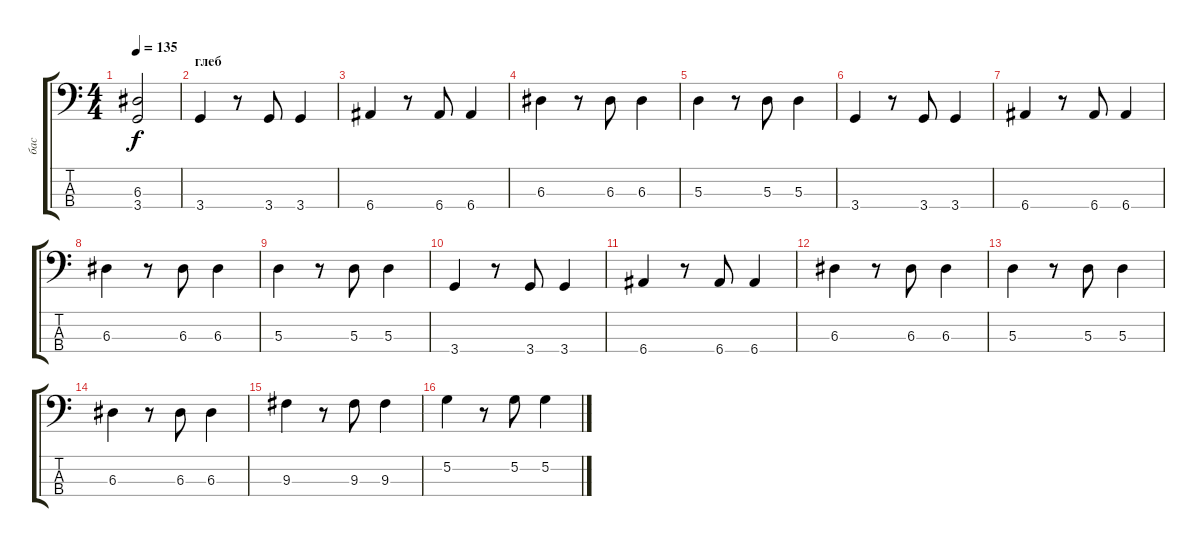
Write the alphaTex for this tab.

\track ("бас" "бас") {instrument electricbasspick}
\staff {score tabs}
\tuning (G2 D2 A1 E1) {hide}
\ts (4 4)
\tempo 135
\clef f4
\ks c
(6.3{t} 3.4).2{dy f} |
\section ("" "глеб")
3.4.4 r.8 3.4.8 3.4.4 |
6.4.4 r.8 6.4.8 6.4.4 |
6.3.4 r.8 6.3.8 6.3.4 |
5.3.4 r.8 5.3.8 5.3.4 |
3.4.4 r.8 3.4.8 3.4.4 |
6.4.4 r.8 6.4.8 6.4.4 |
6.3.4 r.8 6.3.8 6.3.4 |
5.3.4 r.8 5.3.8 5.3.4 |
3.4.4 r.8 3.4.8 3.4.4 |
6.4.4 r.8 6.4.8 6.4.4 |
6.3.4 r.8 6.3.8 6.3.4 |
5.3.4 r.8 5.3.8 5.3.4 |
6.3.4 r.8 6.3.8 6.3.4 |
9.3.4 r.8 9.3.8 9.3.4 |
5.2.4 r.8 5.2.8 5.2.4
